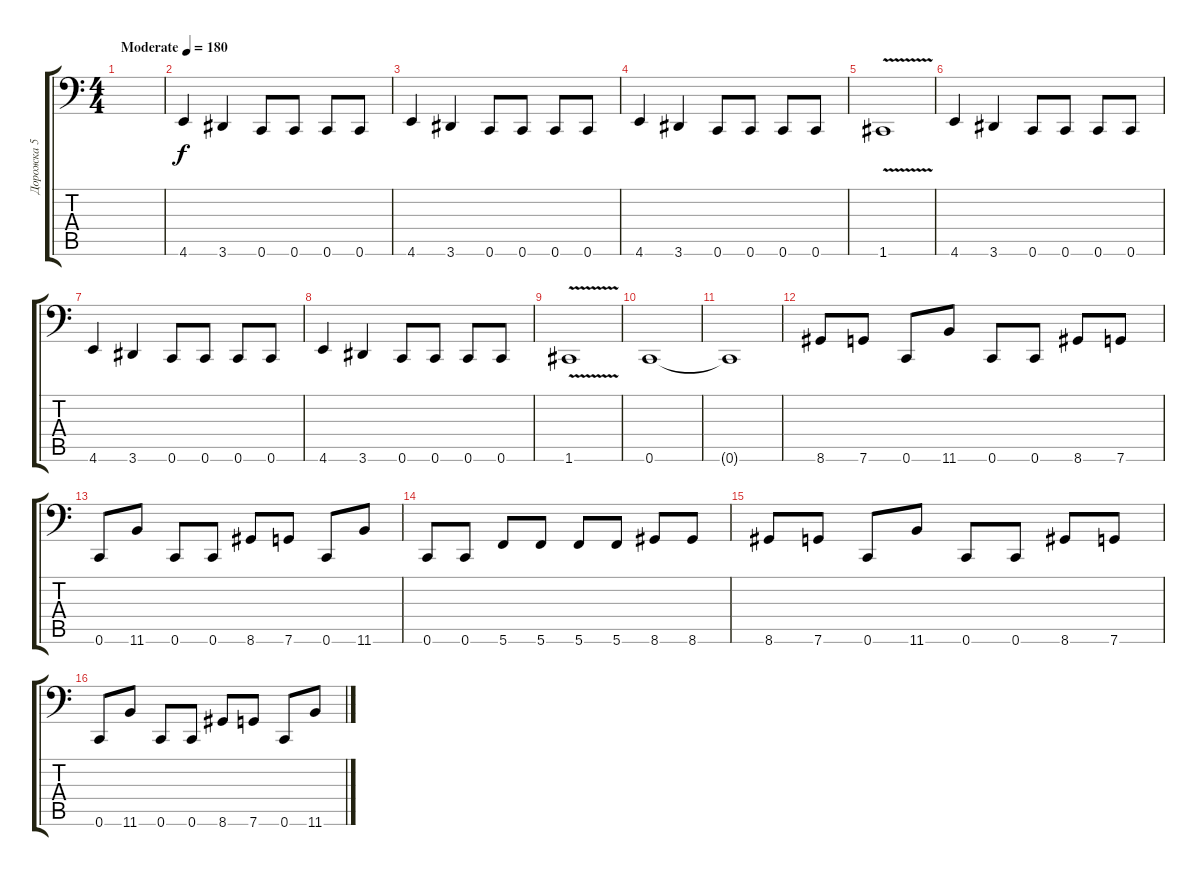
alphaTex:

\track ("Дорожка 5" "Дорожка 5") {instrument electricbasspick}
\staff {score tabs}
\tuning (D3 A2 F2 C2 G1 C1) {hide}
\ts (4 4)
\tempo (180 "Moderate")
\clef f4
\ks c
|
4.6.4 3.6.4 0.6.8 0.6.8 0.6.8 0.6.8 |
4.6.4 3.6.4 0.6.8 0.6.8 0.6.8 0.6.8 |
4.6.4 3.6.4 0.6.8 0.6.8 0.6.8 0.6.8 |
1.6{v}.1 |
4.6.4 3.6.4 0.6.8 0.6.8 0.6.8 0.6.8 |
4.6.4 3.6.4 0.6.8 0.6.8 0.6.8 0.6.8 |
4.6.4 3.6.4 0.6.8 0.6.8 0.6.8 0.6.8 |
1.6{v}.1 |
0.6.1 |
0.6{t}.1 |
8.6.8 7.6.8 0.6.8 11.6.8 0.6.8 0.6.8 8.6.8 7.6.8 |
0.6.8 11.6.8 0.6.8 0.6.8 8.6.8 7.6.8 0.6.8 11.6.8 |
0.6.8 0.6.8 5.6.8 5.6.8 5.6.8 5.6.8 8.6.8 8.6.8 |
8.6.8 7.6.8 0.6.8 11.6.8 0.6.8 0.6.8 8.6.8 7.6.8 |
0.6.8 11.6.8 0.6.8 0.6.8 8.6.8 7.6.8 0.6.8 11.6.8
